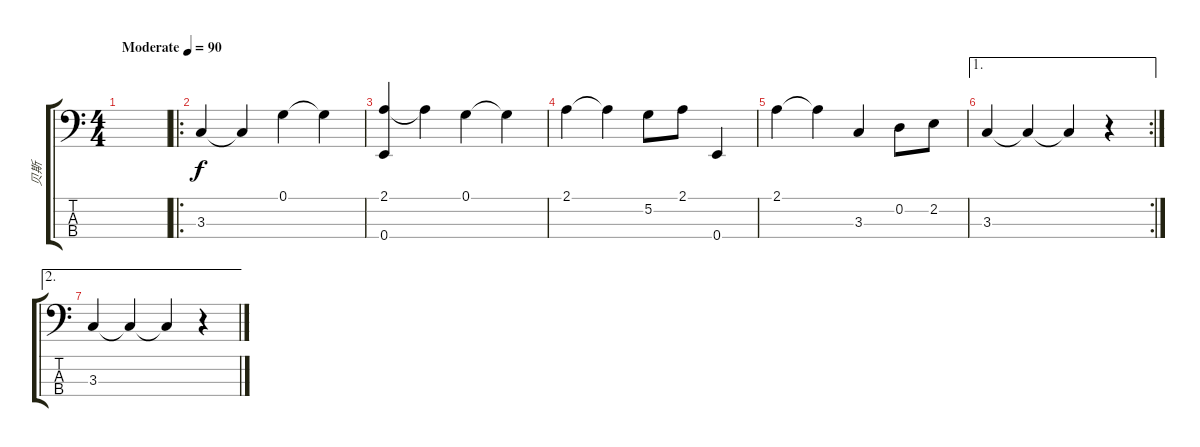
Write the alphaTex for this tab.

\track ("贝斯" "贝斯") {instrument electricbassfinger}
\staff {score tabs}
\tuning (G2 D2 A1 E1) {hide}
\ts (4 4)
\tempo (90 "Moderate")
\clef f4
\ks c
|
\ro
3.3.4 3.3{t}.4 0.1.4 0.1{t}.4 |
(2.1 0.4).4 2.1{t}.4 0.1.4 0.1{t}.4 |
2.1.4 2.1{t}.4 5.2.8 2.1.8 0.4.4 |
2.1.4 2.1{t}.4 3.3.4 0.2.8 2.2.8 |
\ae 1
\rc 2
3.3.4 3.3{t}.4 3.3{t}.4 r.4 |
\ae 2
3.3.4 3.3{t}.4 3.3{t}.4 r.4
